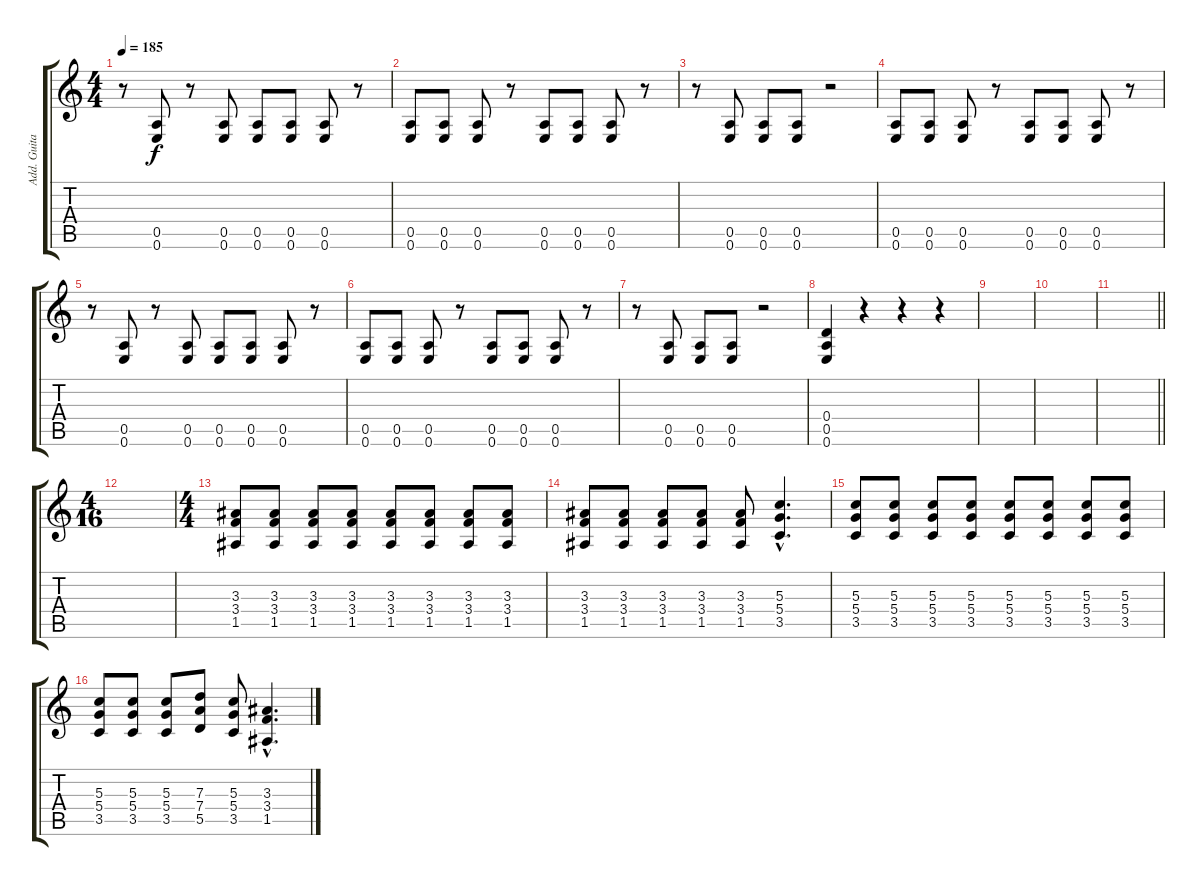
\track ("Add. Guitar" "Add. Guita") {instrument distortionguitar}
\staff {score tabs}
\tuning (E4 B3 G3 D3 A2 E2) {hide}
\ts (4 4)
\tempo 185
\clef g2
\ks c
r.8{dy f} (0.5 0.6).8 r.8 (0.5 0.6).8 (0.5 0.6).8 (0.5 0.6).8 (0.5 0.6).8 r.8 |
(0.5 0.6).8 (0.5 0.6).8 (0.5 0.6).8 r.8 (0.5 0.6).8 (0.5 0.6).8 (0.5 0.6).8 r.8 |
r.8 (0.5 0.6).8 (0.5 0.6).8 (0.5 0.6).8 r.2 |
(0.5 0.6).8 (0.5 0.6).8 (0.5 0.6).8 r.8 (0.5 0.6).8 (0.5 0.6).8 (0.5 0.6).8 r.8 |
r.8 (0.5 0.6).8 r.8 (0.5 0.6).8 (0.5 0.6).8 (0.5 0.6).8 (0.5 0.6).8 r.8 |
(0.5 0.6).8 (0.5 0.6).8 (0.5 0.6).8 r.8 (0.5 0.6).8 (0.5 0.6).8 (0.5 0.6).8 r.8 |
r.8 (0.5 0.6).8 (0.5 0.6).8 (0.5 0.6).8 r.2 |
(0.4 0.5 0.6).4 r.4 r.4 r.4 |
|
|
\barLineRight lightlight
|
\ts (4 16)
|
\ts (4 4)
(3.3 3.4 1.5).8 (3.3 3.4 1.5).8 (3.3 3.4 1.5).8 (3.3 3.4 1.5).8 (3.3 3.4 1.5).8 (3.3 3.4 1.5).8 (3.3 3.4 1.5).8 (3.3 3.4 1.5).8 |
(3.3 3.4 1.5).8 (3.3 3.4 1.5).8 (3.3 3.4 1.5).8 (3.3 3.4 1.5).8 (3.3 3.4 1.5).8 (5.3{hac} 5.4{hac} 3.5{hac}).4{d} |
(5.3 5.4 3.5).8 (5.3 5.4 3.5).8 (5.3 5.4 3.5).8 (5.3 5.4 3.5).8 (5.3 5.4 3.5).8 (5.3 5.4 3.5).8 (5.3 5.4 3.5).8 (5.3 5.4 3.5).8 |
(5.3 5.4 3.5).8 (5.3 5.4 3.5).8 (5.3 5.4 3.5).8 (7.3 7.4 5.5).8 (5.3 5.4 3.5).8 (3.3{hac} 3.4{hac} 1.5{hac}).4{d}
